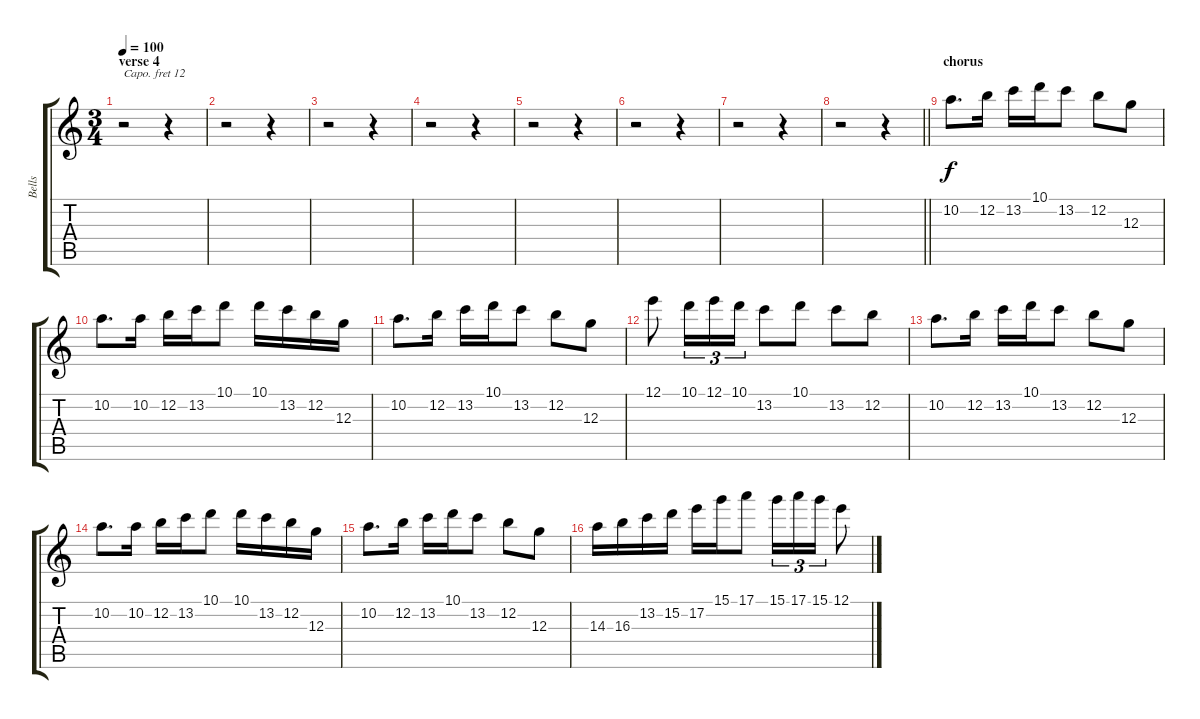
\track ("Bells" "Bells") {instrument musicbox}
\staff {score tabs}
\capo 12
\tuning (E4 B3 G3 D3 A2 E2) {hide}
\ts (3 4)
\section ("" "verse 4")
\tempo 100
\clef g2
\ks c
r.2{dy f} r.4 |
r.2 r.4 |
r.2 r.4 |
r.2 r.4 |
r.2 r.4 |
r.2 r.4 |
r.2 r.4 |
\barLineRight lightlight
r.2 r.4 |
\section ("" "chorus")
10.2.8{d} 12.2.16 13.2.16 10.1.16 13.2.8 12.2.8 12.3.8 |
10.2.8{d} 10.2.16 12.2.16 13.2.16 10.1.8 10.1.16 13.2.16 12.2.16 12.3.16 |
10.2.8{d} 12.2.16 13.2.16 10.1.16 13.2.8 12.2.8 12.3.8 |
12.1.8 10.1.16{tu (3 2)} 12.1.16{tu (3 2)} 10.1.16{tu (3 2)} 13.2.8 10.1.8 13.2.8 12.2.8 |
10.2.8{d} 12.2.16 13.2.16 10.1.16 13.2.8 12.2.8 12.3.8 |
10.2.8{d} 10.2.16 12.2.16 13.2.16 10.1.8 10.1.16 13.2.16 12.2.16 12.3.16 |
10.2.8{d} 12.2.16 13.2.16 10.1.16 13.2.8 12.2.8 12.3.8 |
14.3.16 16.3.16 13.2.16 15.2.16 17.2.16 15.1.16 17.1.8 15.1.16{tu (3 2)} 17.1.16{tu (3 2)} 15.1.16{tu (3 2)} 12.1.8
